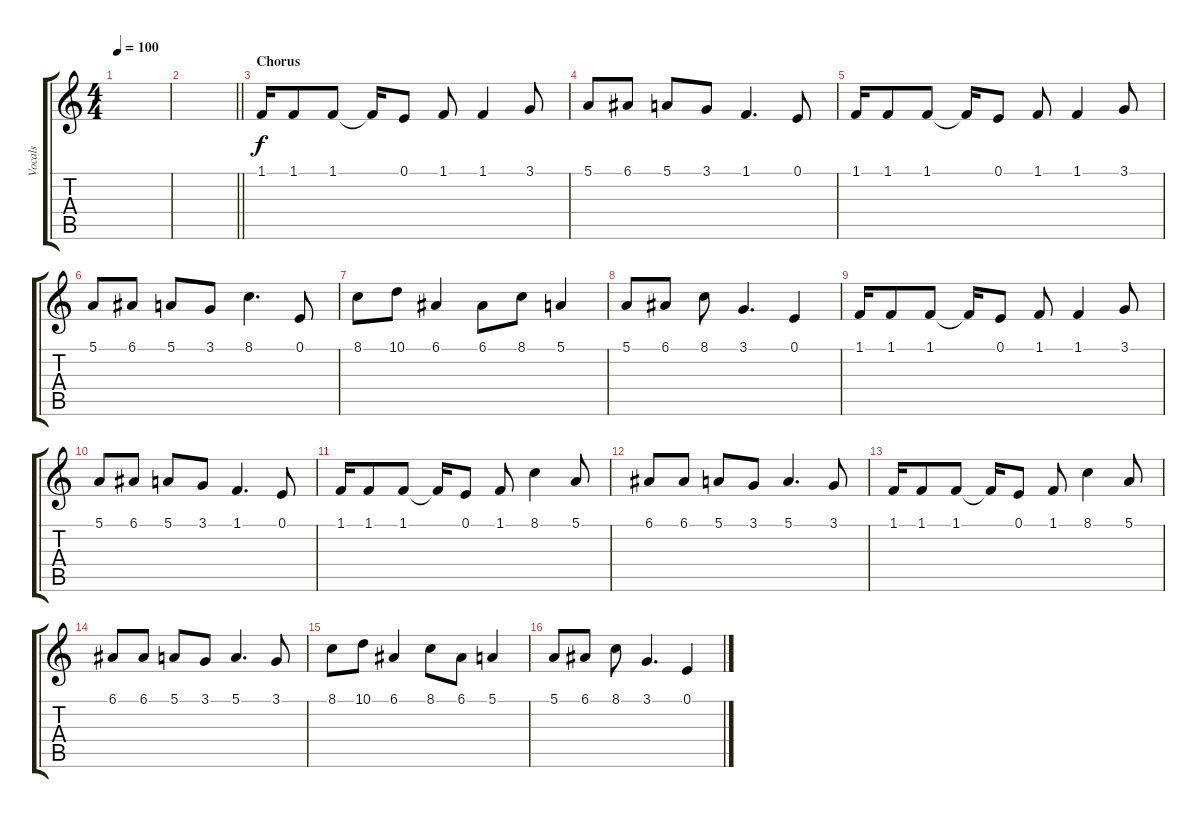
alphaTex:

\track ("Vocals" "Vocals") {instrument flute}
\staff {score tabs}
\tuning (E4 B3 G3 D3 A2 E2) {hide}
\ts (4 4)
\tempo 100
\clef g2
\ks c
|
\barLineRight lightlight
|
\section ("" "Chorus")
1.1.16 1.1.8 1.1.8 1.1{t}.16 0.1.8 1.1.8 1.1.4 3.1.8 |
5.1.8 6.1.8 5.1.8 3.1.8 1.1.4{d} 0.1.8 |
1.1.16 1.1.8 1.1.8 1.1{t}.16 0.1.8 1.1.8 1.1.4 3.1.8 |
5.1.8 6.1.8 5.1.8 3.1.8 8.1.4{d} 0.1.8 |
8.1.8 10.1.8 6.1.4 6.1.8 8.1.8 5.1.4 |
5.1.8 6.1.8 8.1.8 3.1.4{d} 0.1.4 |
1.1.16 1.1.8 1.1.8 1.1{t}.16 0.1.8 1.1.8 1.1.4 3.1.8 |
5.1.8 6.1.8 5.1.8 3.1.8 1.1.4{d} 0.1.8 |
1.1.16 1.1.8 1.1.8 1.1{t}.16 0.1.8 1.1.8 8.1.4 5.1.8 |
6.1.8 6.1.8 5.1.8 3.1.8 5.1.4{d} 3.1.8 |
1.1.16 1.1.8 1.1.8 1.1{t}.16 0.1.8 1.1.8 8.1.4 5.1.8 |
6.1.8 6.1.8 5.1.8 3.1.8 5.1.4{d} 3.1.8 |
8.1.8 10.1.8 6.1.4 8.1.8 6.1.8 5.1.4 |
5.1.8 6.1.8 8.1.8 3.1.4{d} 0.1.4
